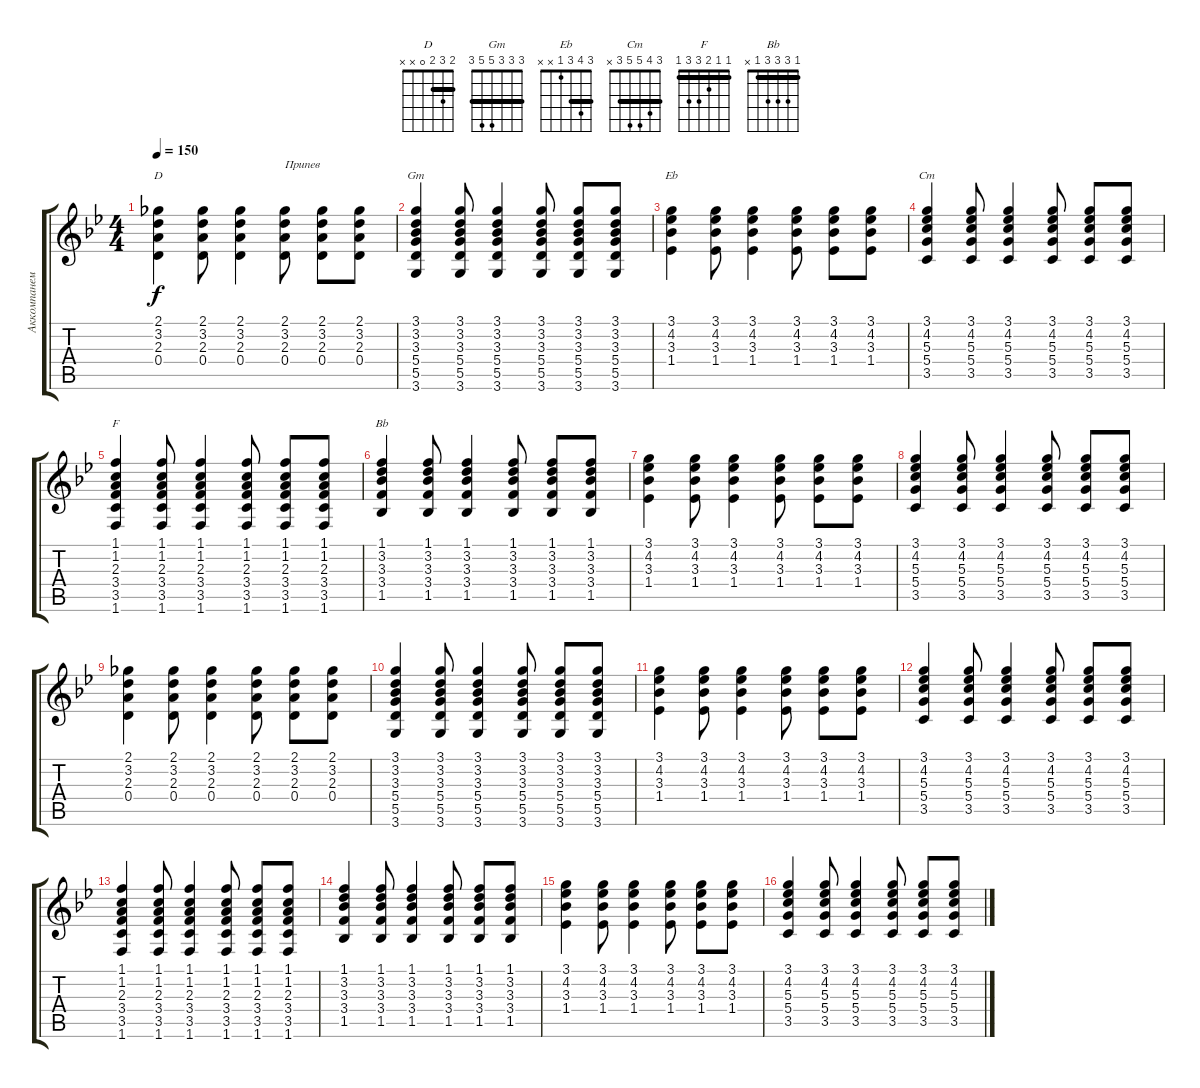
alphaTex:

\track ("Аккомпанемент" "Аккомпанем") {instrument acousticguitarsteel}
\staff {score tabs}
\tuning (E4 B3 G3 D3 A2 E2) {hide}
\chord ("D" 2 3 2 0 x x) {barre 2}
\chord ("Gm" 3 3 3 5 5 3) {barre 3}
\chord ("Eb" 3 4 3 1 x x) {barre 3}
\chord ("Cm" 3 4 5 5 3 x) {barre 3}
\chord ("F" 1 1 2 3 3 1) {barre 1}
\chord ("Bb" 1 3 3 3 1 x) {barre 1}
\ts (4 4)
\tempo 150
\clef g2
\ks gminor
(2.1 3.2 2.3 0.4).4{ch "D" dy f} (2.1 3.2 2.3 0.4).8 (2.1 3.2 2.3 0.4).4 (2.1 3.2 2.3 0.4).8{txt "Припев"} (2.1 3.2 2.3 0.4).8 (2.1 3.2 2.3 0.4).8 |
(3.1 3.2 3.3 5.4 5.5 3.6).4{ch "Gm"} (3.1 3.2 3.3 5.4 5.5 3.6).8 (3.1 3.2 3.3 5.4 5.5 3.6).4 (3.1 3.2 3.3 5.4 5.5 3.6).8 (3.1 3.2 3.3 5.4 5.5 3.6).8 (3.1 3.2 3.3 5.4 5.5 3.6).8 |
(3.1 4.2 3.3 1.4).4{ch "Eb"} (3.1 4.2 3.3 1.4).8 (3.1 4.2 3.3 1.4).4 (3.1 4.2 3.3 1.4).8 (3.1 4.2 3.3 1.4).8 (3.1 4.2 3.3 1.4).8 |
(3.1 4.2 5.3 5.4 3.5).4{ch "Cm"} (3.1 4.2 5.3 5.4 3.5).8 (3.1 4.2 5.3 5.4 3.5).4 (3.1 4.2 5.3 5.4 3.5).8 (3.1 4.2 5.3 5.4 3.5).8 (3.1 4.2 5.3 5.4 3.5).8 |
(1.1 1.2 2.3 3.4 3.5 1.6).4{ch "F"} (1.1 1.2 2.3 3.4 3.5 1.6).8 (1.1 1.2 2.3 3.4 3.5 1.6).4 (1.1 1.2 2.3 3.4 3.5 1.6).8 (1.1 1.2 2.3 3.4 3.5 1.6).8 (1.1 1.2 2.3 3.4 3.5 1.6).8 |
(1.1 3.2 3.3 3.4 1.5).4{ch "Bb"} (1.1 3.2 3.3 3.4 1.5).8 (1.1 3.2 3.3 3.4 1.5).4 (1.1 3.2 3.3 3.4 1.5).8 (1.1 3.2 3.3 3.4 1.5).8 (1.1 3.2 3.3 3.4 1.5).8 |
(3.1 4.2 3.3 1.4).4 (3.1 4.2 3.3 1.4).8 (3.1 4.2 3.3 1.4).4 (3.1 4.2 3.3 1.4).8 (3.1 4.2 3.3 1.4).8 (3.1 4.2 3.3 1.4).8 |
(3.1 4.2 5.3 5.4 3.5).4 (3.1 4.2 5.3 5.4 3.5).8 (3.1 4.2 5.3 5.4 3.5).4 (3.1 4.2 5.3 5.4 3.5).8 (3.1 4.2 5.3 5.4 3.5).8 (3.1 4.2 5.3 5.4 3.5).8 |
(2.1 3.2 2.3 0.4).4 (2.1 3.2 2.3 0.4).8 (2.1 3.2 2.3 0.4).4 (2.1 3.2 2.3 0.4).8 (2.1 3.2 2.3 0.4).8 (2.1 3.2 2.3 0.4).8 |
(3.1 3.2 3.3 5.4 5.5 3.6).4 (3.1 3.2 3.3 5.4 5.5 3.6).8 (3.1 3.2 3.3 5.4 5.5 3.6).4 (3.1 3.2 3.3 5.4 5.5 3.6).8 (3.1 3.2 3.3 5.4 5.5 3.6).8 (3.1 3.2 3.3 5.4 5.5 3.6).8 |
(3.1 4.2 3.3 1.4).4 (3.1 4.2 3.3 1.4).8 (3.1 4.2 3.3 1.4).4 (3.1 4.2 3.3 1.4).8 (3.1 4.2 3.3 1.4).8 (3.1 4.2 3.3 1.4).8 |
(3.1 4.2 5.3 5.4 3.5).4 (3.1 4.2 5.3 5.4 3.5).8 (3.1 4.2 5.3 5.4 3.5).4 (3.1 4.2 5.3 5.4 3.5).8 (3.1 4.2 5.3 5.4 3.5).8 (3.1 4.2 5.3 5.4 3.5).8 |
(1.1 1.2 2.3 3.4 3.5 1.6).4 (1.1 1.2 2.3 3.4 3.5 1.6).8 (1.1 1.2 2.3 3.4 3.5 1.6).4 (1.1 1.2 2.3 3.4 3.5 1.6).8 (1.1 1.2 2.3 3.4 3.5 1.6).8 (1.1 1.2 2.3 3.4 3.5 1.6).8 |
(1.1 3.2 3.3 3.4 1.5).4 (1.1 3.2 3.3 3.4 1.5).8 (1.1 3.2 3.3 3.4 1.5).4 (1.1 3.2 3.3 3.4 1.5).8 (1.1 3.2 3.3 3.4 1.5).8 (1.1 3.2 3.3 3.4 1.5).8 |
(3.1 4.2 3.3 1.4).4 (3.1 4.2 3.3 1.4).8 (3.1 4.2 3.3 1.4).4 (3.1 4.2 3.3 1.4).8 (3.1 4.2 3.3 1.4).8 (3.1 4.2 3.3 1.4).8 |
(3.1 4.2 5.3 5.4 3.5).4 (3.1 4.2 5.3 5.4 3.5).8 (3.1 4.2 5.3 5.4 3.5).4 (3.1 4.2 5.3 5.4 3.5).8 (3.1 4.2 5.3 5.4 3.5).8 (3.1 4.2 5.3 5.4 3.5).8
